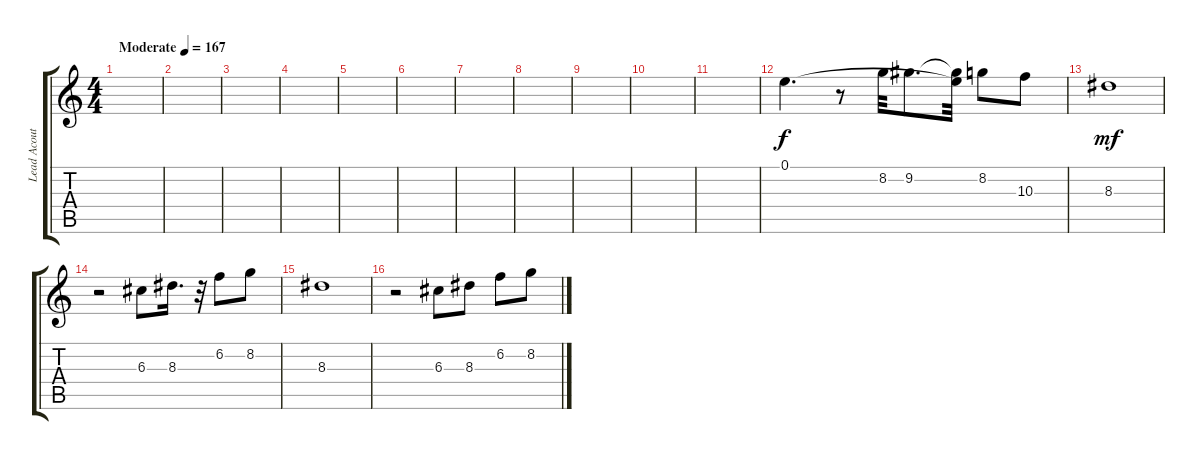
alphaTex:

\track ("Lead Acoutsic (Harmonics)" "Lead Acout") {instrument acousticguitarsteel}
\staff {score tabs}
\tuning (E4 B3 G3 D3 A2 E2) {hide}
\ts (4 4)
\tempo (167 "Moderate")
\clef g2
\ks c
|
|
|
|
|
|
|
|
|
|
|
0.1.4{d} r.8 8.2.32 9.2.8{d} (0.1{t} 9.2{t}).32 8.2.8 10.3.8 |
8.3.1{dy mf} |
r.2 6.3.8 8.3.16{d} r.32 6.2.8 8.2.8 |
8.3.1 |
r.2 6.3.8 8.3.8 6.2.8 8.2.8
